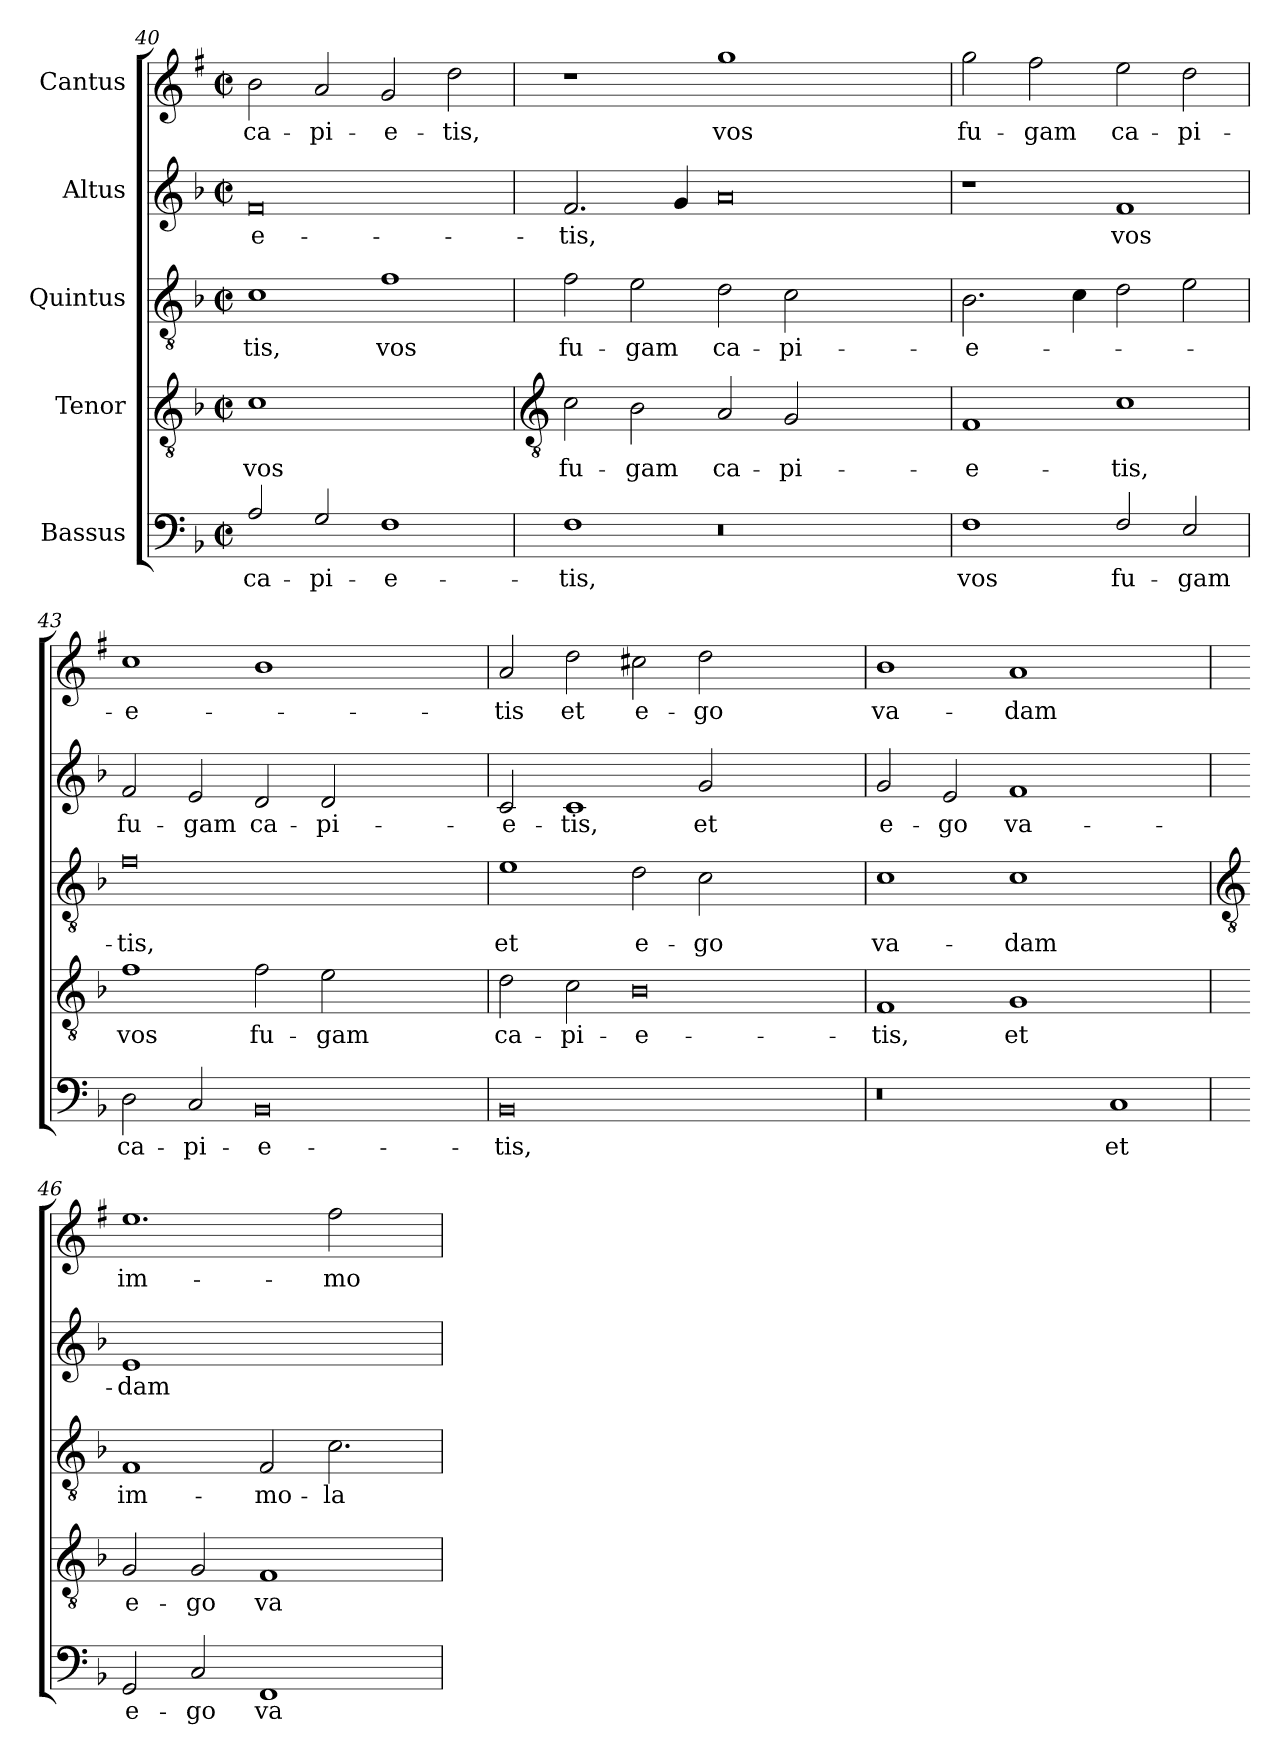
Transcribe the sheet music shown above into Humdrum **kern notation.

**kern	**text	**kern	**text	**kern	**text	**kern	**text	**kern	**text
*part5	*part5	*part4	*part4	*part3	*part3	*part2	*part2	*part1	*part1
*staff5	*staff5	*staff4	*staff4	*staff3	*staff3	*staff2	*staff2	*staff1	*staff1
*I"Bassus	*	*I"Tenor	*	*I"Quintus	*	*I"Altus	*	*I"Cantus	*
!!LO:LB:g=z
*clefF4	*	*clefGv2	*	*clefGv2	*	*clefG2	*	*clefG2	*
*	*	*	*	*	*	*	*	*ITrd1c2	*
*k[b-]	*	*k[b-]	*	*k[b-]	*	*k[b-]	*	*k[b-]	*
*F:	*	*F:	*	*F:	*	*F:	*	*F:	*
*M4/2	*	*M4/2	*	*M4/2	*	*M4/2	*	*M4/2	*
*met(c|)	*	*met(c|)	*	*met(c|)	*	*met(c|)	*	*met(c|)	*
=40	=40	=40	=40	=40	=40	=40	=40	=40	=40
!	!LO:LY:b	!	!LO:LY:b	!	!LO:LY:b	!	!LO:LY:b	!	!LO:LY:b
*^	*	*	*	*	*	*	*	*	*
2A	0ryy	ca-	1c	vos	1c	-tis,	0f	-e-	2a	ca-
!	!	!LO:LY:b	!	!	!	!	!	!	!	!LO:LY:b
2G	.	-pi-	.	.	.	.	.	.	2g	-pi-
!	!	!LO:LY:b	!	!	!	!LO:LY:b	!	!	!	!LO:LY:b
1F	.	-e-	1ryy	.	1f	vos	.	.	2f	-e-
!	!	!	!	!	!	!	!	!	!	!LO:LY:b
.	.	.	.	.	.	.	.	.	2cc	-tis,
!!LO:LB:g=z
=41	=41	=41	=41	=41	=41	=41	=41	=41	=41	=41
*	*	*	*clefGv2	*	*	*	*	*	*	*
!	!	!LO:LY:b	!	!LO:LY:b	!	!LO:LY:b	!	!LO:LY:b	!	!
1F	0ryy	-tis,	2c	fu-	2f	fu-	2.f	-tis,	1r	.
!	!	!	!	!LO:LY:b	!	!LO:LY:b	!	!	!	!
.	.	.	2B-	-gam	2e	-gam	.	.	.	.
.	.	.	.	.	.	.	4g	.	.	.
!	!	!	!	!LO:LY:b	!	!LO:LY:b	!	!	!	!LO:LY:b
0r	.	.	2A	ca-	2d	ca-	0a	.	1ff	vos
!	!	!	!	!LO:LY:b	!	!LO:LY:b	!	!	!	!
.	.	.	2G	-pi-	2c	-pi-	.	.	.	.
.	1ryy	.	1ryy	.	1ryy	.	.	.	1ryy	.
=42	=42	=42	=42	=42	=42	=42	=42	=42	=42	=42
!	!	!LO:LY:b	!	!LO:LY:b	!	!LO:LY:b	!	!	!	!LO:LY:b
1F	0ryy	vos	1F	-e-	2.B-	-e-	1r	.	2ff	fu-
!	!	!	!	!	!	!	!	!	!	!LO:LY:b
.	.	.	.	.	.	.	.	.	2ee	-gam
.	.	.	.	.	4c	.	.	.	.	.
!	!	!LO:LY:b	!	!LO:LY:b	!	!	!	!LO:LY:b	!	!LO:LY:b
2F	.	fu-	1c	-tis,	2d	.	1f	vos	2dd	ca-
!	!	!LO:LY:b	!	!	!	!	!	!	!	!LO:LY:b
2E	.	-gam	.	.	2e	.	.	.	2cc	-pi-
=43	=43	=43	=43	=43	=43	=43	=43	=43	=43	=43
!	!	!LO:LY:b	!	!LO:LY:b	!	!LO:LY:b	!	!LO:LY:b	!	!LO:LY:b
2D	0ryy	ca-	1f	vos	0f	-tis,	2f	fu-	1b-	-e-
!	!	!LO:LY:b	!	!	!	!	!	!LO:LY:b	!	!
2C	.	-pi-	.	.	.	.	2e	-gam	.	.
!	!	!LO:LY:b	!	!LO:LY:b	!	!	!	!LO:LY:b	!	!
0BB-	.	-e-	2f	fu-	.	.	2d	ca-	1a	.
!	!	!	!	!LO:LY:b	!	!	!	!LO:LY:b	!	!
.	.	.	2e	-gam	.	.	2d	-pi-	.	.
.	1ryy	.	1ryy	.	1ryy	.	1ryy	.	1ryy	.
=44	=44	=44	=44	=44	=44	=44	=44	=44	=44	=44
!	!	!LO:LY:b	!	!LO:LY:b	!	!LO:LY:b	!	!LO:LY:b	!	!LO:LY:b
0BB-	0ryy	-tis,	2d	ca-	1e	et	2c	-e-	2g	-tis
!	!	!	!	!LO:LY:b	!	!	!	!LO:LY:b	!	!LO:LY:b
.	.	.	2c	-pi-	.	.	1c	-tis,	2cc	et
!	!	!	!	!LO:LY:b	!	!LO:LY:b	!	!	!	!LO:LY:b
.	.	.	0B-	-e-	2d	e-	.	.	2bn	e-
!	!	!	!	!	!	!LO:LY:b	!	!LO:LY:b	!	!LO:LY:b
.	.	.	.	.	2c	-go	2g	et	2cc	-go
1ryy	1ryy	.	.	.	1ryy	.	1ryy	.	1ryy	.
=45	=45	=45	=45	=45	=45	=45	=45	=45	=45	=45
!	!	!	!	!LO:LY:b	!	!LO:LY:b	!	!LO:LY:b	!	!LO:LY:b
0r	0ryy	.	1F	-tis,	1c	va-	2g	e-	1a	va-
!	!	!	!	!	!	!	!	!LO:LY:b	!	!
.	.	.	.	.	.	.	2e	-go	.	.
!	!	!	!	!LO:LY:b	!	!LO:LY:b	!	!LO:LY:b	!	!LO:LY:b
.	.	.	1G	et	1c	-dam	1f	va-	1g	-dam
!	!	!LO:LY:b	!	!	!	!	!	!	!	!
1C	1ryy	et	1ryy	.	1ryy	.	1ryy	.	1ryy	.
!!LO:LB:g=z
=46	=46	=46	=46	=46	=46	=46	=46	=46	=46	=46
*	*	*	*	*	*clefGv2	*	*	*	*	*
!	!	!LO:LY:b	!	!LO:LY:b	!	!LO:LY:b	!	!LO:LY:b	!	!LO:LY:b
2GG	0ryy	e-	2G	e-	1F	im-	1e	-dam	1.dd	im-
!	!	!LO:LY:b	!	!LO:LY:b	!	!	!	!	!	!
2C	.	-go	2G	-go	.	.	.	.	.	.
!	!	!LO:LY:b	!	!LO:LY:b	!	!LO:LY:b	!	!	!	!
1FF	.	va-	1F	va-	2F	-mo-	1ryy	.	.	.
!	!	!	!	!	!	!LO:LY:b	!	!	!	!LO:LY:b
.	.	.	.	.	2.c	-la-	.	.	2ee	-mo-
4ryy	4ryy	.	4ryy	.	.	.	4ryy	.	4ryy	.
*v	*v	*	*	*	*	*	*	*	*	*
=	=	=	=	=	=	=	=	=	=
*-	*-	*-	*-	*-	*-	*-	*-	*-	*-
